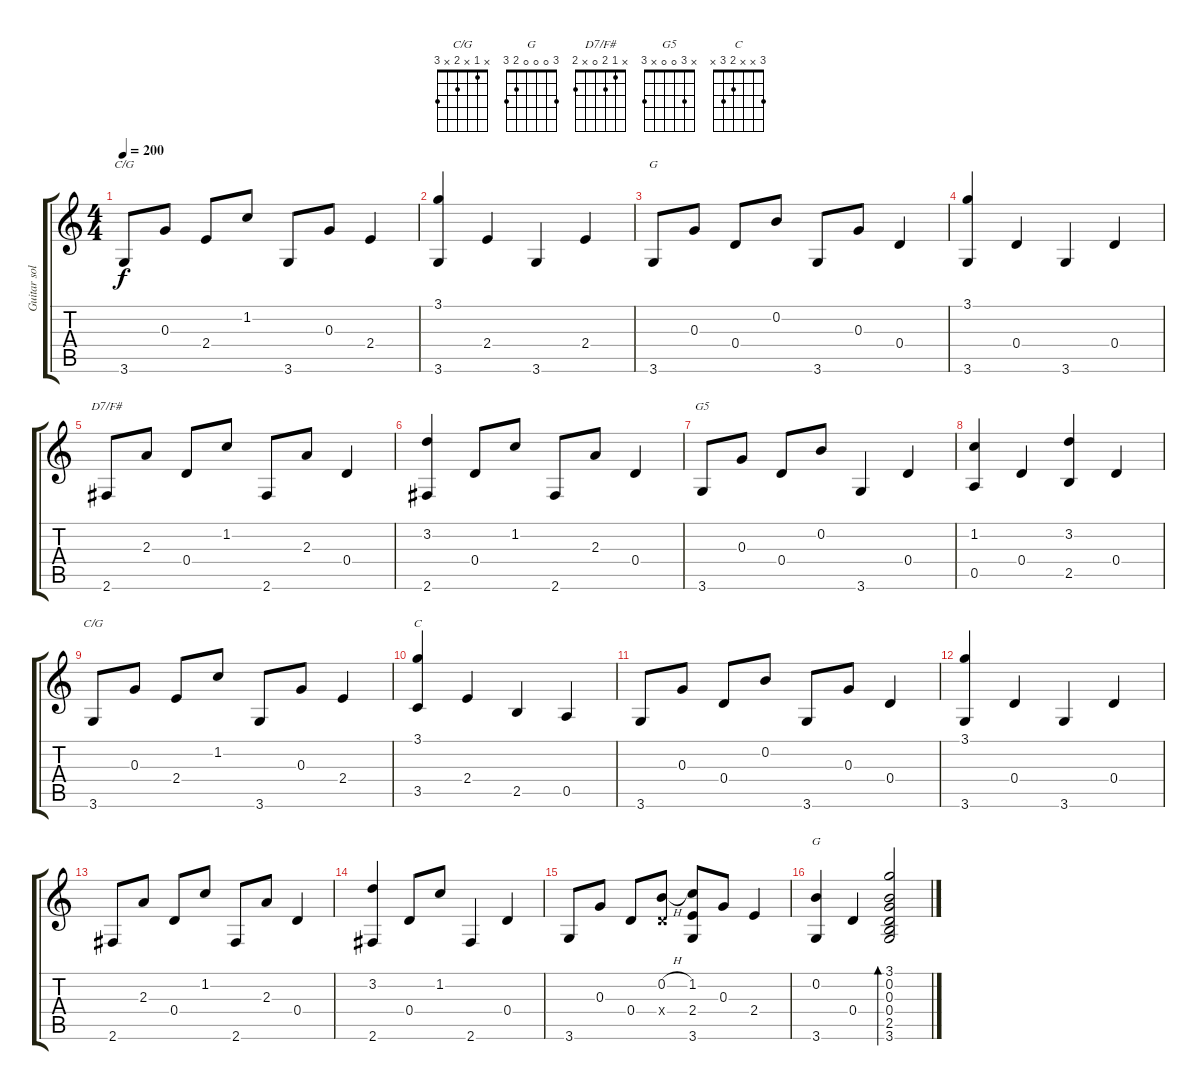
\track ("Guitar solo" "Guitar sol") {instrument acousticguitarsteel}
\staff {score tabs}
\tuning (E4 B3 G3 D3 A2 E2) {hide}
\chord ("C/G" 3 1 0 2 x 3)
\chord ("G" 3 0 0 0 x 3)
\chord ("D7/F#" x 1 2 0 x 2)
\chord ("G5" x 3 0 0 x 3)
\chord ("C/G" x 1 x 2 x 3)
\chord ("C" 3 x x 2 3 x)
\chord ("G" 3 0 0 0 2 3)
\ts (4 4)
\tempo 200
\clef g2
\ks c
3.6.8{ch "C/G" dy f} 0.3.8 2.4.8 1.2.8 3.6.8 0.3.8 2.4.4 |
(3.1 3.6).4 2.4.4 3.6.4 2.4.4 |
3.6.8{ch "G"} 0.3.8 0.4.8 0.2.8 3.6.8 0.3.8 0.4.4 |
(3.1 3.6).4 0.4.4 3.6.4 0.4.4 |
2.6.8{ch "D7/F#"} 2.3.8 0.4.8 1.2.8 2.6.8 2.3.8 0.4.4 |
(3.2 2.6).4 0.4.8 1.2.8 2.6.8 2.3.8 0.4.4 |
3.6.8{ch "G5"} 0.3.8 0.4.8 0.2.8 3.6.4 0.4.4 |
(1.2 0.5).4 0.4.4 (3.2 2.5).4 0.4.4 |
3.6.8{ch "C/G"} 0.3.8 2.4.8 1.2.8 3.6.8 0.3.8 2.4.4 |
(3.1 3.5).4{ch "C"} 2.4.4 2.5.4 0.5.4 |
3.6.8 0.3.8 0.4.8 0.2.8 3.6.8 0.3.8 0.4.4 |
(3.1 3.6).4 0.4.4 3.6.4 0.4.4 |
2.6.8 2.3.8 0.4.8 1.2.8 2.6.8 2.3.8 0.4.4 |
(3.2 2.6).4 0.4.8 1.2.8 2.6.4 0.4.4 |
3.6.8 0.3.8 0.4.8 (0.2{h} 0.4{x}).8 (1.2 2.4 3.6).8 0.3.8 2.4.4 |
(0.2 3.6).4{ch "G"} 0.4.4 (3.1 0.2 0.3 0.4 2.5 3.6).2{bd 480}
